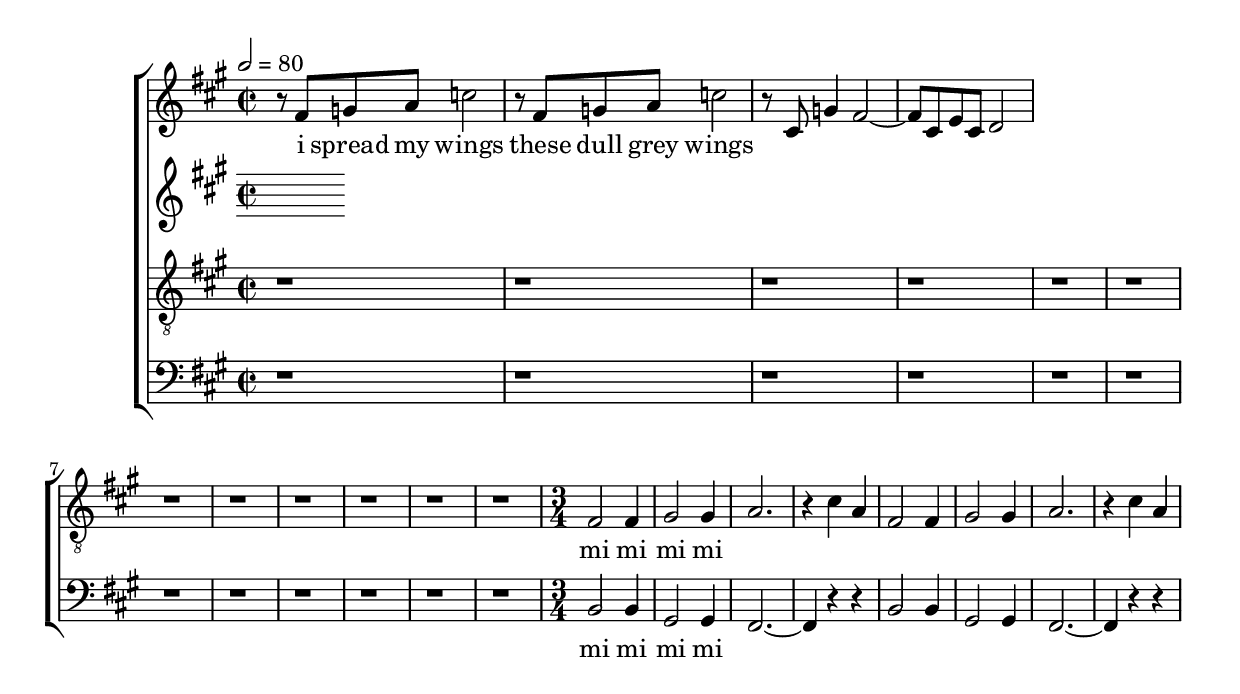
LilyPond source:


global = {
  \key fis \minor
  \time 2/2 \tempo 2 = 80
  \dynamicUp
}
sopranonotes = \relative c' { r8 fis g a c2 | r8 fis, g a c2 |  r8 cis, g'4 fis2~ | 
fis8 cis e cis d2  
 

}
sopranowords = \lyricmode { i spread my wings  these dull grey wings }
altonotes = \relative c'' {
}
altowords = \lyricmode { re re re re }
tenornotes = \relative c' {   \clef "G_8"
r1 r1 r1 r1 r r r r r r r r
\time 3/4
 fis,2 fis4 | gis2 gis4 | a2. | r4 cis a | 
  fis2 fis4 | gis2 gis4 | a2. | r4 cis a 
}
tenorwords = \lyricmode { mi mi mi mi }
bassnotes = \relative c { \clef bass
  r1 r1 r1 r1 r r r r r r r r
 b2 b4 | gis2 gis4 | fis2.~ | fis4 r r |
  b2 b4 | gis2 gis4 | fis2.~ | fis4 r r |
}
basswords = \lyricmode { mi mi mi mi }


\score {
  \new ChoirStaff <<
    \new Staff <<
      \new Voice = "soprano" <<
        \global
        \sopranonotes
      >>
      \lyricsto "soprano" \new Lyrics \sopranowords
    >>
    \new Staff <<
      \new Voice = "alto" <<
        \global
        \altonotes
      >>
      \lyricsto "alto" \new Lyrics \altowords
    >>
    \new Staff <<
      \new Voice = "tenor" <<
        \global
        \tenornotes 
      >>
      \lyricsto "tenor" \new Lyrics \tenorwords
    >>
    \new Staff <<
      \new Voice = "bass" <<
        \global
        \bassnotes
      >>
      \lyricsto "bass" \new Lyrics \basswords
    >>
  >>
  

\layout{}

\midi{}
}